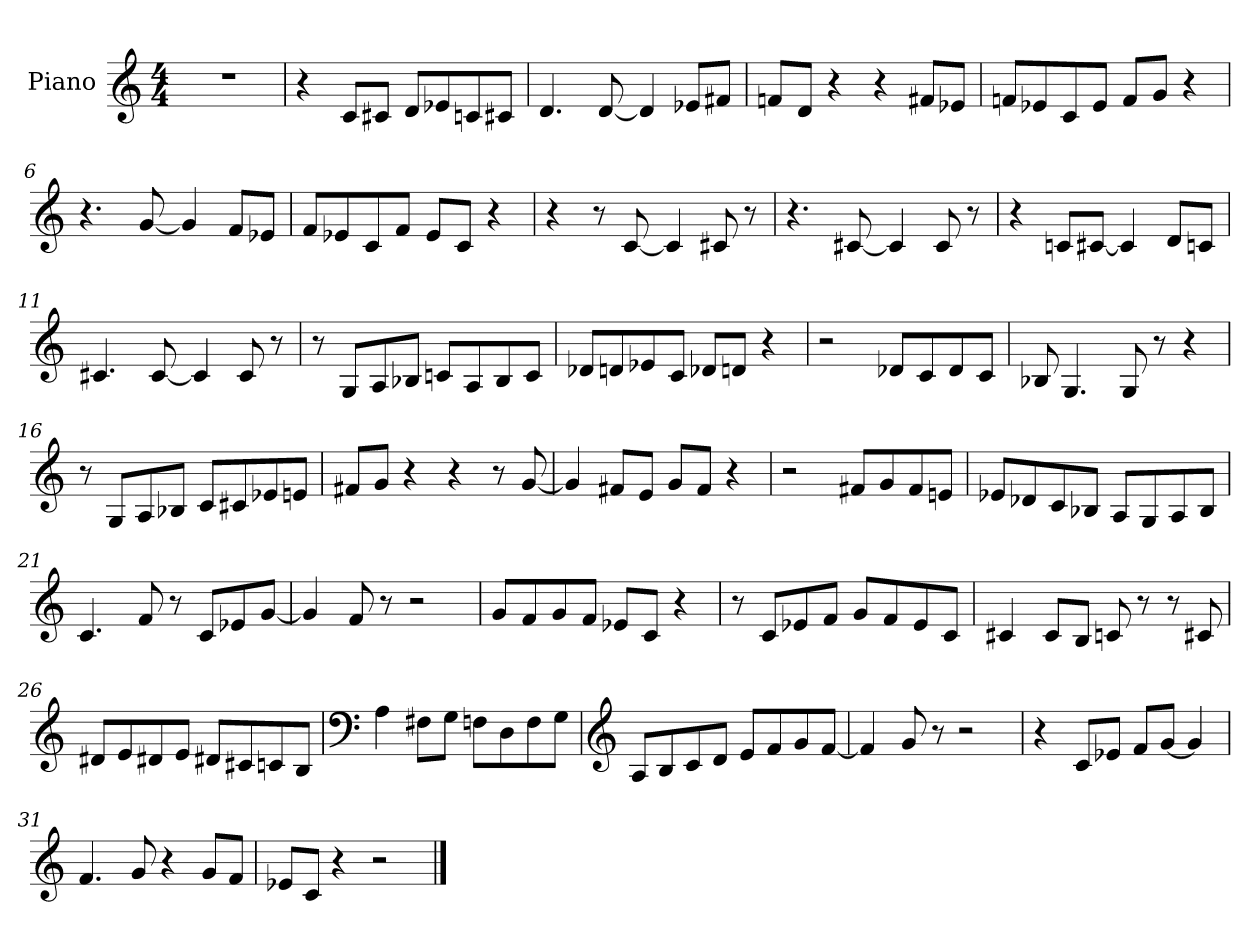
**kern
*part1
*staff1
*I"Piano
*I'Pno.
*clefG2
*k[]
*M4/4
=1
1r
=2
4r
8c/L
8c#X/J
8d/L
8e-X/
8cn/
8c#X/J
=3
4.d/
[8d/
4d/]
8e-X/L
8f#X/J
=4
8fn/L
8d/J
4r
4r
8f#X/L
8e-X/J
!!LO:LB:g=z
=5
8fn/L
8e-X/
8c/
8e-/J
8f/L
8g/J
4r
=6
4.r
[8g/
4g/]
8f/L
8e-X/J
=7
8f/L
8e-X/
8c/
8f/J
8e-/L
8c/J
4r
=8
4r
8r
[8c/
4c/]
8c#X/
8r
!!LO:LB:g=z
=9
4.r
[8c#X/
4c#/]
8c#/
8r
=10
4r
8cn/L
[8c#X/J
4c#/]
8d/L
8cn/J
=11
4.c#X/
[8c#/
4c#/]
8c#/
8r
=12
8r
8G/L
8A/
8B-X/J
8cn/L
8A/
8B-/
8c/J
!!LO:LB:g=z
=13
8d-X/L
8dn/
8e-X/
8c/J
8d-X/L
8dn/J
4r
=14
2r
8d-X/L
8c/
8d-/
8c/J
=15
8B-X/
4.G/
8G/
8r
4r
=16
8r
8G/L
8A/
8B-X/J
8c/L
8c#X/
8e-X/
8en/J
!!LO:LB:g=z
=17
8f#X/L
8g/J
4r
4r
8r
[8g/
=18
4g/]
8f#X/L
8e/J
8g/L
8f#/J
4r
=19
2r
8f#X/L
8g/
8f#/
8en/J
=20
8e-X/L
8d-X/
8c/
8B-X/J
8A/L
8G/
8A/
8B-/J
!!LO:LB:g=z
=21
4.c/
8f/
8r
8c/L
8e-X/
[8g/J
=22
4g/]
8f/
8r
2r
=23
8g/L
8f/
8g/
8f/J
8e-X/L
8c/J
4r
=24
8r
8c/L
8e-X/
8f/J
8g/L
8f/
8e-/
8c/J
!!LO:LB:g=z
=25
4c#X/
8c#/L
8B/J
8cn/
8r
8r
8c#X/
=26
8d#X/L
8e/
8d#X/
8e/J
8d#X/L
8c#X/
8cn/
8B/J
=27
*clefF4
4A\
8F#X\L
8G\J
8Fn\L
8D\
8F\
8G\J
=28
*clefG2
8A/L
8B/
8c/
8d/J
8e/L
8f/
8g/
[8f/J
!!LO:LB:g=z
=29
4f/]
8g/
8r
2r
=30
4r
8c/L
8e-X/J
8f/L
[8g/J
4g/]
=31
4.f/
8g/
4r
8g/L
8f/J
=32
8e-X/L
8c/J
4r
2r
==
*-
